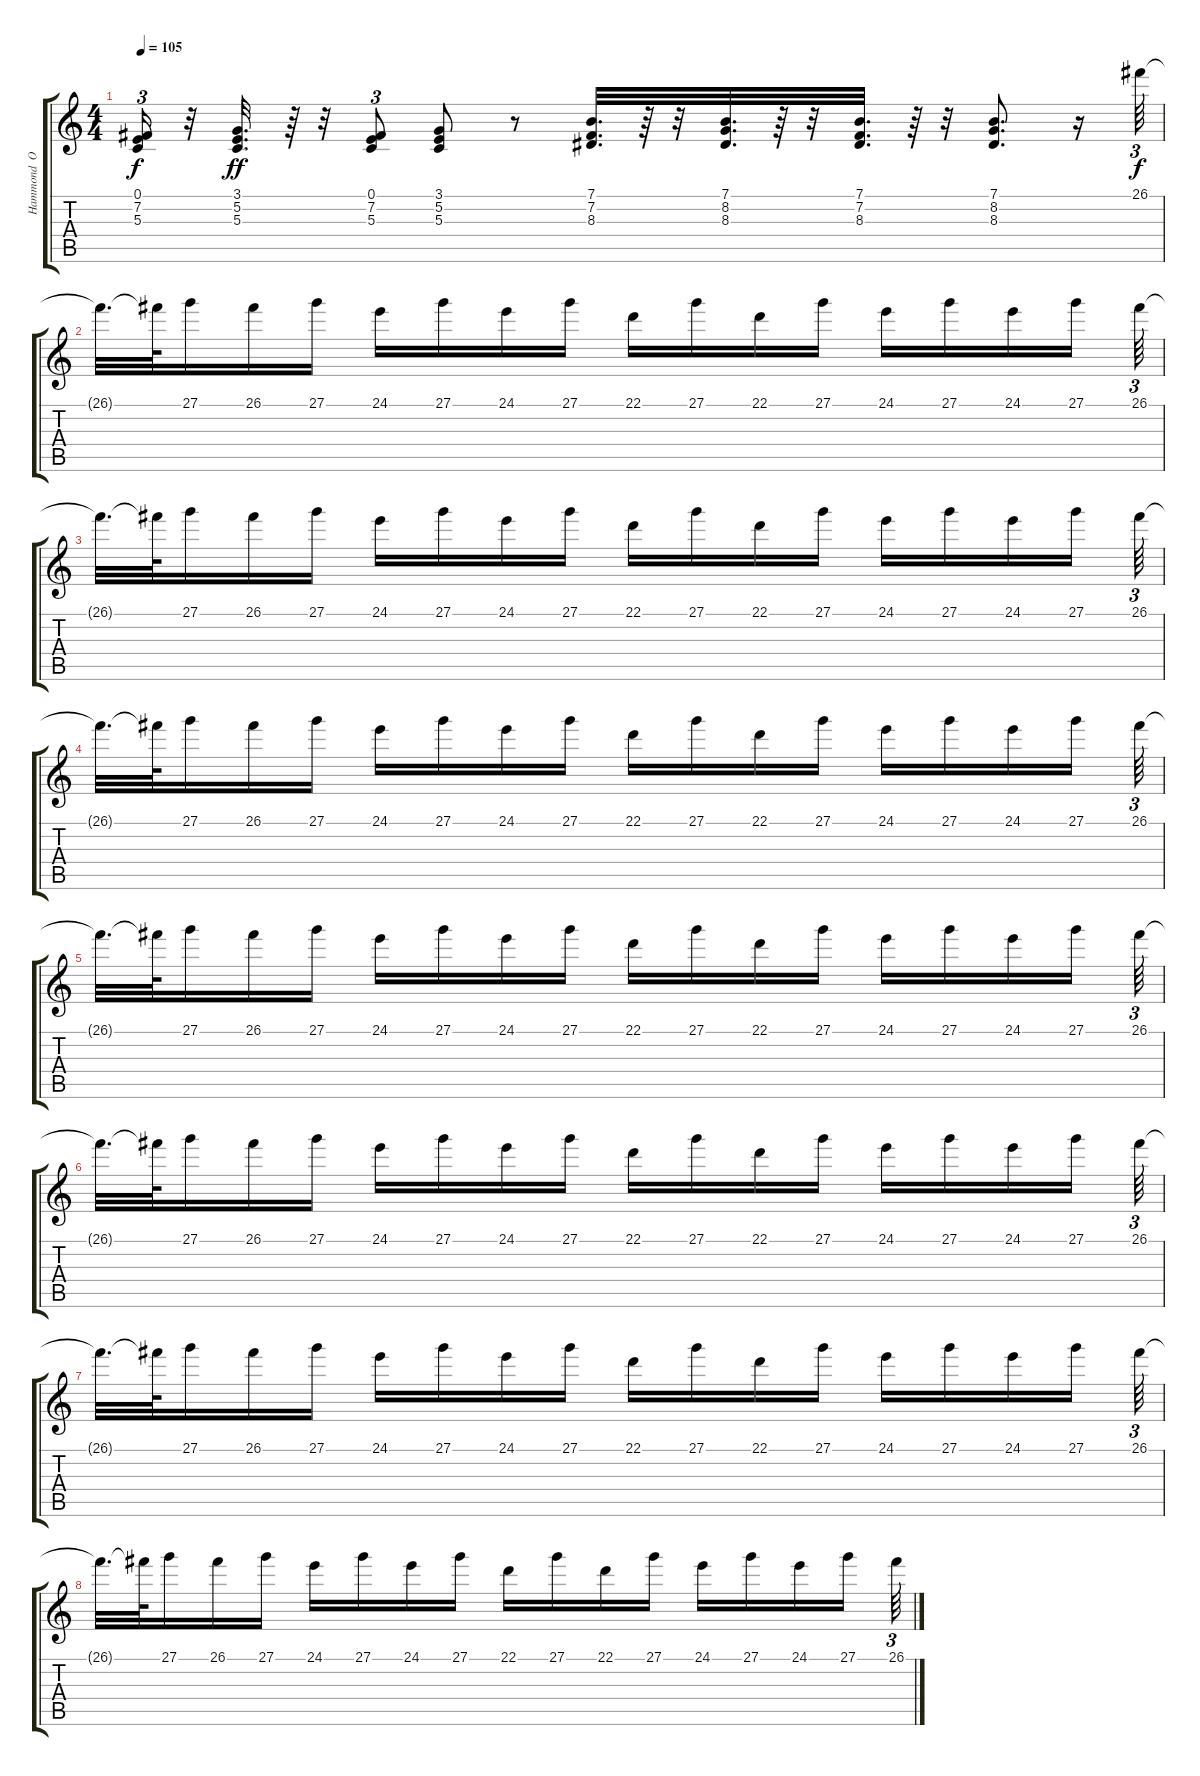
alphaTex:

\track ("Hammond  Organ" "Hammond  O") {instrument drawbarorgan}
\staff {score tabs}
\tuning (E4 B3 G3 D3 A2 E2) {hide}
\ts (4 4)
\tempo 105
\clef g2
\ks c
(0.1{t} 7.2{t} 5.3{t}).16{tu (3 2) dy f} r.32 (3.1 5.2 5.3).32{d dy ff} r.64 r.32 (0.1 7.2 5.3).8{tu (3 2)} (3.1 5.2 5.3).8 r.8 (7.1 7.2 8.3).32{d} r.64 r.32 (7.1 8.2 8.3).32{d} r.64 r.32 (7.1 7.2 8.3).32{d} r.64 r.32 (7.1 8.2 8.3).8{d} r.16 26.1.64{tu (3 2) dy f balance 0} |
26.1{t}.32{d} 26.1{t}.64 27.1.16 26.1.16 27.1.16 24.1.16 27.1.16 24.1.16 27.1.16 22.1.16 27.1.16 22.1.16 27.1.16 24.1.16 27.1.16 24.1.16 27.1.16 26.1.64{tu (3 2)} |
26.1{t}.32{d} 26.1{t}.64 27.1.16 26.1.16 27.1.16 24.1.16 27.1.16 24.1.16 27.1.16 22.1.16 27.1.16 22.1.16 27.1.16 24.1.16 27.1.16 24.1.16 27.1.16 26.1.64{tu (3 2) volume 8} |
26.1{t}.32{d} 26.1{t}.64 27.1.16 26.1.16 27.1.16 24.1.16 27.1.16 24.1.16 27.1.16 22.1.16 27.1.16 22.1.16 27.1.16 24.1.16 27.1.16 24.1.16 27.1.16 26.1.64{tu (3 2)} |
26.1{t}.32{d} 26.1{t}.64 27.1.16 26.1.16 27.1.16 24.1.16 27.1.16 24.1.16 27.1.16 22.1.16 27.1.16 22.1.16 27.1.16 24.1.16 27.1.16 24.1.16 27.1.16 26.1.64{tu (3 2) volume 9} |
26.1{t}.32{d} 26.1{t}.64 27.1.16 26.1.16 27.1.16{volume 9} 24.1.16 27.1.16{volume 9} 24.1.16 27.1.16{volume 9} 22.1.16 27.1.16{volume 9} 22.1.16 27.1.16{volume 9} 24.1.16 27.1.16{volume 10} 24.1.16 27.1.16{volume 10} 26.1.64{tu (3 2)} |
26.1{t}.32{d} 26.1{t}.64 27.1.16 26.1.16{volume 10} 27.1.16 24.1.16{volume 10} 27.1.16 24.1.16{volume 10} 27.1.16 22.1.16{volume 10} 27.1.16 22.1.16{volume 10} 27.1.16 24.1.16{volume 10} 27.1.16 24.1.16{volume 10} 27.1.16 26.1.64{tu (3 2) volume 11} |
26.1{t}.32{d} 26.1{t}.64 27.1.16 26.1.16 27.1.16{volume 11} 24.1.16 27.1.16{volume 11} 24.1.16 27.1.16{volume 11} 22.1.16 27.1.16{volume 11} 22.1.16 27.1.16{volume 11} 24.1.16 27.1.16{volume 11} 24.1.16 27.1.16{volume 12} 26.1.64{tu (3 2)}
